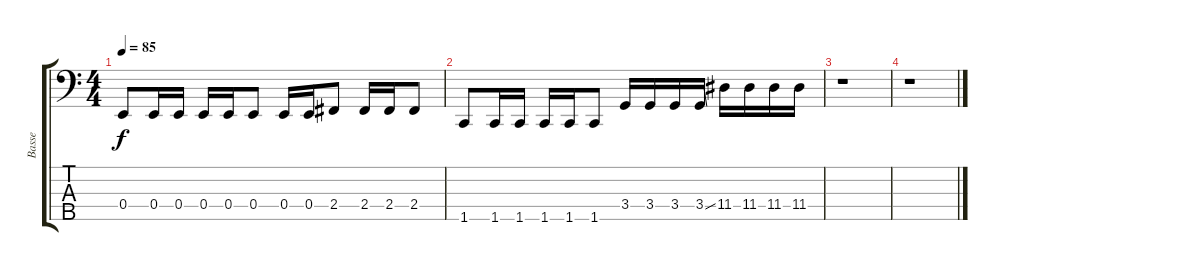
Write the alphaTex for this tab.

\track ("Basse" "Basse") {instrument electricbassfinger}
\staff {score tabs}
\tuning (G2 D2 A1 E1 B0) {hide}
\ts (4 4)
\tempo 85
\clef f4
\ks c
0.4.8{dy f} 0.4.16 0.4.16 0.4.16 0.4.16 0.4.8 0.4.16 0.4.16 2.4.8 2.4.16 2.4.16 2.4.8 |
1.5.8 1.5.16 1.5.16 1.5.16 1.5.16 1.5.8 3.4.16 3.4.16 3.4.16 3.4{ss}.16 11.4.16 11.4.16 11.4.16 11.4.16 |
r.1 |
r.1
